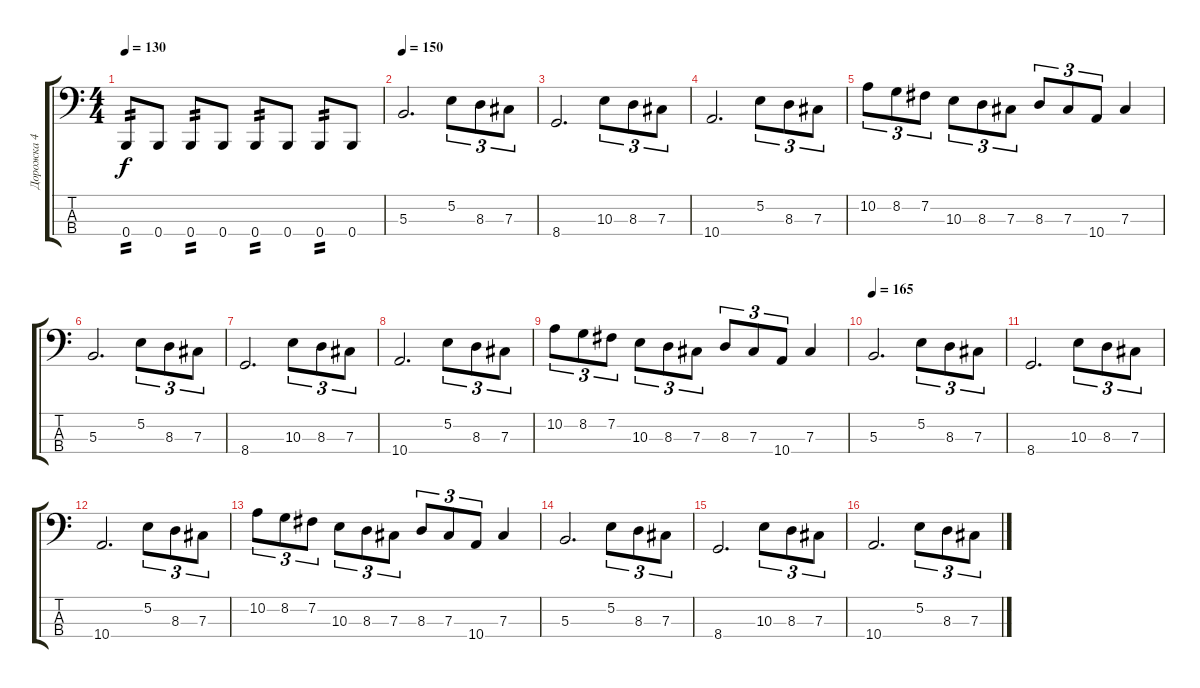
\track ("Дорожка 4" "Дорожка 4") {instrument electricbassfinger}
\staff {score tabs}
\tuning (E2 B1 Gb1 B0) {hide}
\ts (4 4)
\tempo 130
\clef f4
\ks c
0.4.8{tp 2 dy f} 0.4.8 0.4.8{tp 2} 0.4.8 0.4.8{tp 2} 0.4.8 0.4.8{tp 2} 0.4.8 |
\tempo 150
5.3.2{d} 5.2.8{tu (3 2)} 8.3.8{tu (3 2)} 7.3.8{tu (3 2)} |
8.4.2{d} 10.3.8{tu (3 2)} 8.3.8{tu (3 2)} 7.3.8{tu (3 2)} |
10.4.2{d} 5.2.8{tu (3 2)} 8.3.8{tu (3 2)} 7.3.8{tu (3 2)} |
10.2.8{tu (3 2)} 8.2.8{tu (3 2)} 7.2.8{tu (3 2)} 10.3.8{tu (3 2)} 8.3.8{tu (3 2)} 7.3.8{tu (3 2)} 8.3.8{tu (3 2)} 7.3.8{tu (3 2)} 10.4.8{tu (3 2)} 7.3.4 |
5.3.2{d} 5.2.8{tu (3 2)} 8.3.8{tu (3 2)} 7.3.8{tu (3 2)} |
8.4.2{d} 10.3.8{tu (3 2)} 8.3.8{tu (3 2)} 7.3.8{tu (3 2)} |
10.4.2{d} 5.2.8{tu (3 2)} 8.3.8{tu (3 2)} 7.3.8{tu (3 2)} |
10.2.8{tu (3 2)} 8.2.8{tu (3 2)} 7.2.8{tu (3 2)} 10.3.8{tu (3 2)} 8.3.8{tu (3 2)} 7.3.8{tu (3 2)} 8.3.8{tu (3 2)} 7.3.8{tu (3 2)} 10.4.8{tu (3 2)} 7.3.4 |
\tempo 165
5.3.2{d} 5.2.8{tu (3 2)} 8.3.8{tu (3 2)} 7.3.8{tu (3 2)} |
8.4.2{d} 10.3.8{tu (3 2)} 8.3.8{tu (3 2)} 7.3.8{tu (3 2)} |
10.4.2{d} 5.2.8{tu (3 2)} 8.3.8{tu (3 2)} 7.3.8{tu (3 2)} |
10.2.8{tu (3 2)} 8.2.8{tu (3 2)} 7.2.8{tu (3 2)} 10.3.8{tu (3 2)} 8.3.8{tu (3 2)} 7.3.8{tu (3 2)} 8.3.8{tu (3 2)} 7.3.8{tu (3 2)} 10.4.8{tu (3 2)} 7.3.4 |
5.3.2{d} 5.2.8{tu (3 2)} 8.3.8{tu (3 2)} 7.3.8{tu (3 2)} |
8.4.2{d} 10.3.8{tu (3 2)} 8.3.8{tu (3 2)} 7.3.8{tu (3 2)} |
10.4.2{d} 5.2.8{tu (3 2)} 8.3.8{tu (3 2)} 7.3.8{tu (3 2)}
